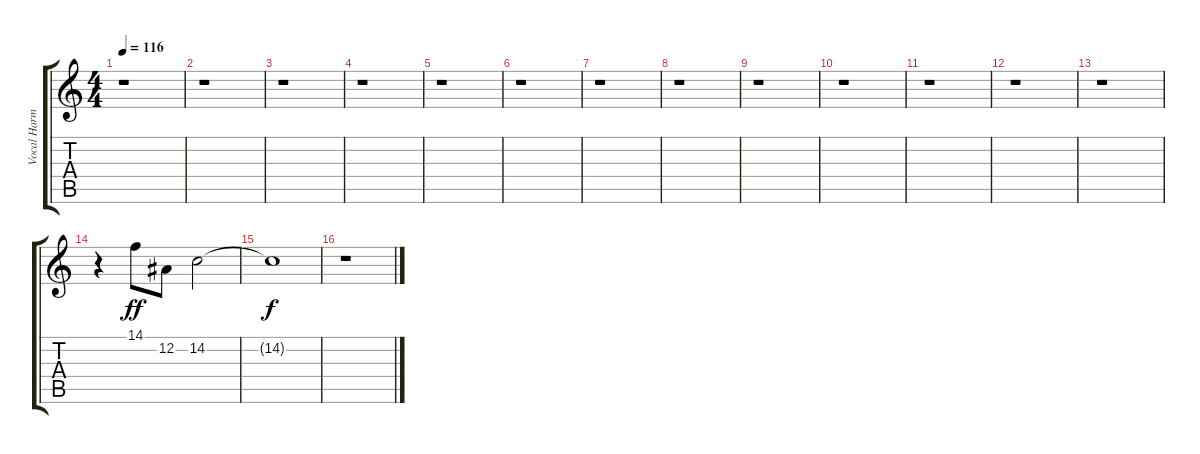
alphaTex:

\track ("Vocal Harmony 2" "Vocal Harm") {instrument choiraahs}
\staff {score tabs}
\tuning (Eb4 Bb3 Gb3 Db3 Ab2 Eb2) {hide}
\ts (4 4)
\tempo 116
\clef g2
\ks c
r.1{dy f} |
r.1 |
r.1 |
r.1 |
r.1 |
r.1 |
r.1 |
r.1 |
r.1 |
r.1 |
r.1 |
r.1 |
r.1 |
r.4 14.1.8{dy ff} 12.2.8 14.2.2 |
14.2{t}.1{dy f} |
r.1
